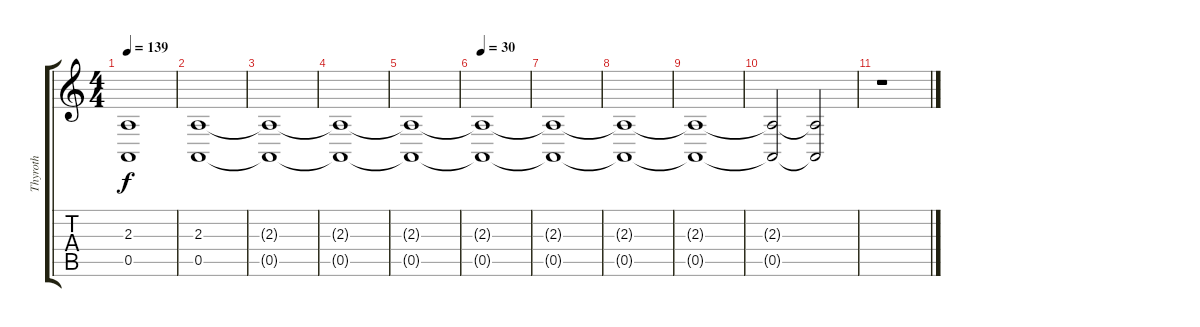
\track ("Thyroth" "Thyroth") {instrument choiraahs}
\staff {score tabs}
\tuning (E4 B3 G3 D3 A2 E2) {hide}
\ts (4 4)
\tempo 139
\clef g2
\ks c
(2.3{t} 0.5{t}).1{dy f} |
(2.3 0.5).1 |
(2.3{t} 0.5{t}).1 |
(2.3{t} 0.5{t}).1 |
(2.3{t} 0.5{t}).1 |
\tempo 30
(2.3{t} 0.5{t}).1 |
(2.3{t} 0.5{t}).1 |
(2.3{t} 0.5{t}).1 |
(2.3{t} 0.5{t}).1 |
(2.3{t} 0.5{t}).2{volume 5} (2.3{t} 0.5{t}).2 |
r.1
